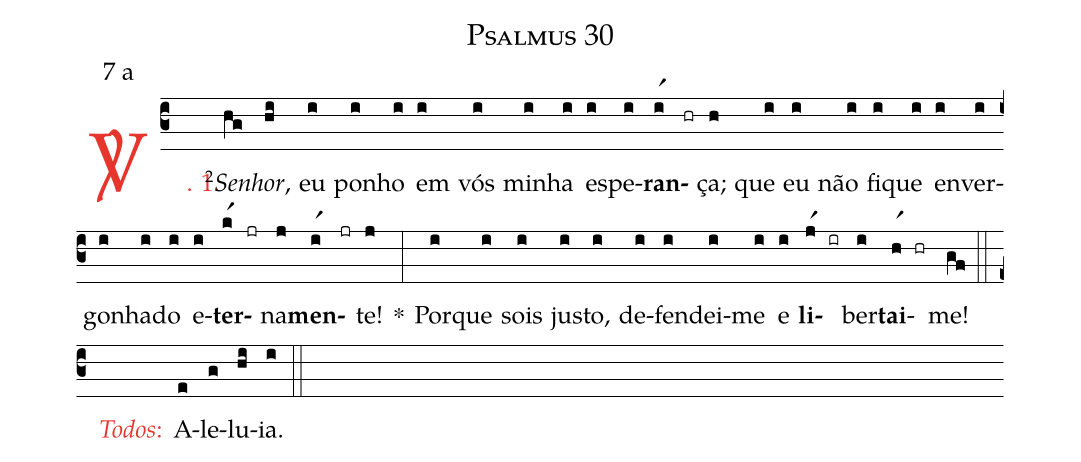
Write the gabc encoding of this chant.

name: Psalmus 30;
mode: 7;
mode-differentia: a;
%%
(c3)

<c><sp>V/</sp>. 1.</c>() <v>\VSup{2}</v><i>Se</i>(hg)<i>nhor</i>,(hi) eu(i) po(i)nho(i) em(i) vós(i) mi(i)nha(i) es(i)pe(i)<b>ran</b>(ir1)(hr)ça;(h) que(i) eu(i) não(i) fi(i)que(i) en(i)ver(i)go(i)nha(i)do(i) e(i)<b>ter</b>(kr1)(jr)na(j)<b>men</b>(ir1)(jr)te!(j) *(:) Por(i)que(i) sois(i) jus(i)to,(i) de(i)fen(i)dei-(i)me(i) e(i) <b>li</b>(jr1)(ir)ber(i)<b>tai</b>-(hr1)(hr)me!(gf) (::)

<nlba><c><i>Todos</i>:</c>() A</nlba>(e)le(g)lu(hi)ia.(i) (::)
